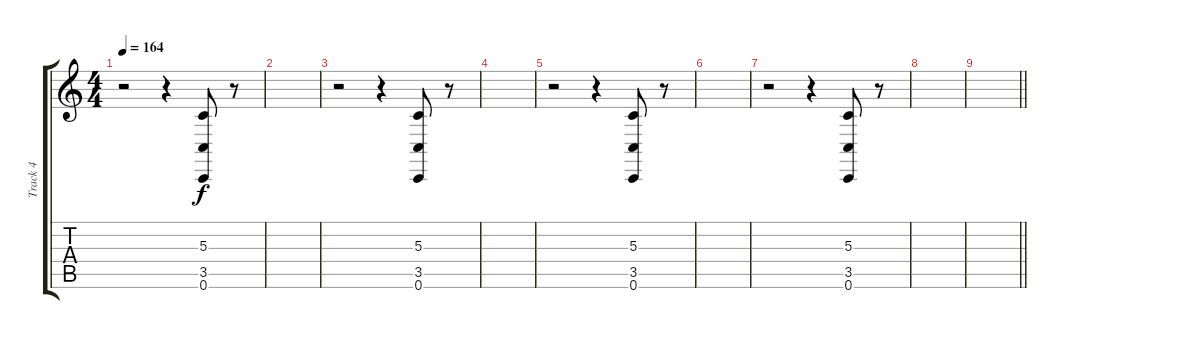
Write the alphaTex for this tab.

\track ("Track 4" "Track 4") {instrument voiceoohs}
\staff {score tabs}
\tuning (E4 B3 G3 D3 A2 C2) {hide}
\ts (4 4)
\tempo 164
\clef g2
\ks c
r.2{dy f} r.4 (5.3 3.5 0.6).8 r.8 |
|
r.2 r.4 (5.3 3.5 0.6).8 r.8 |
|
r.2 r.4 (5.3 3.5 0.6).8 r.8 |
|
r.2 r.4 (5.3 3.5 0.6).8 r.8 |
|
\barLineRight lightlight
